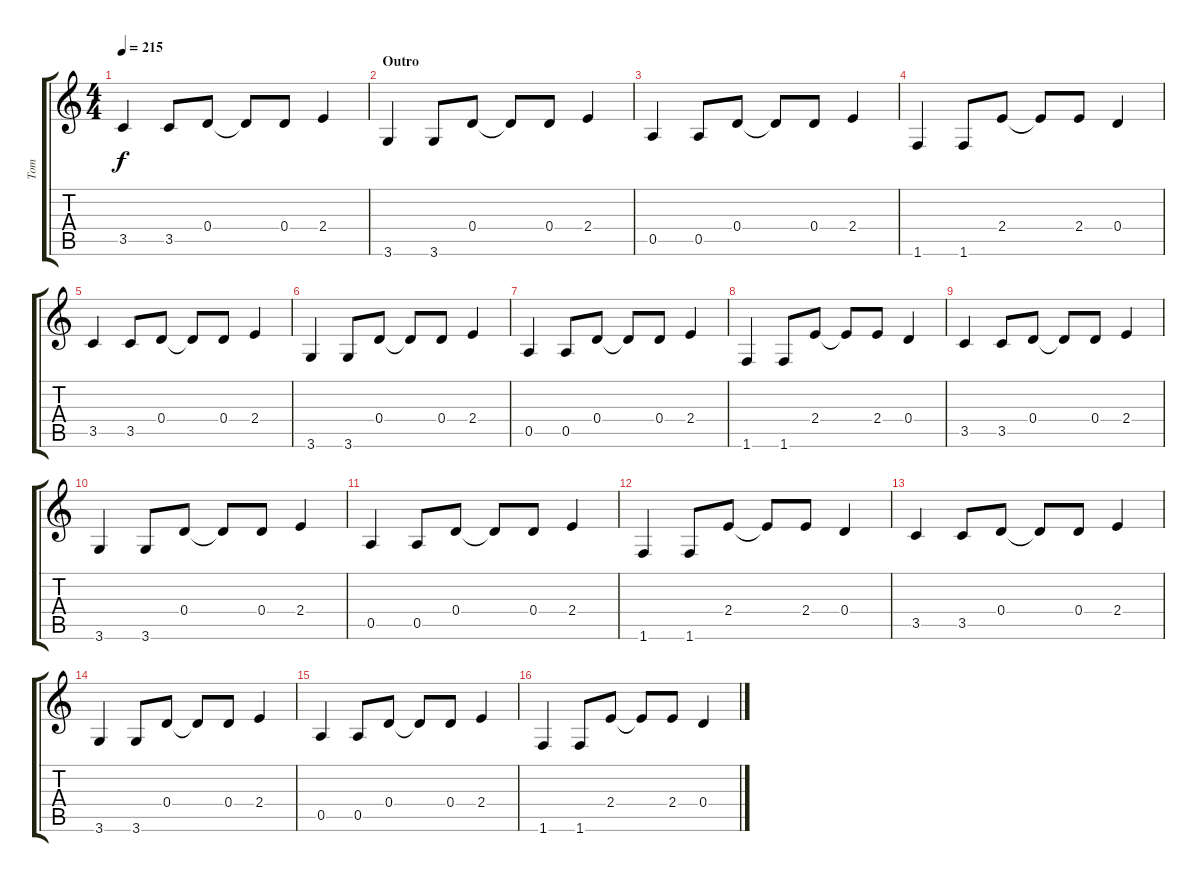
\track ("Tom " "Tom ") {instrument distortionguitar}
\staff {score tabs}
\tuning (E4 B3 G3 D3 A2 E2) {hide}
\ts (4 4)
\tempo 215
\clef g2
\ks c
3.5.4{dy f} 3.5.8 0.4.8 0.4{t}.8 0.4.8 2.4.4 |
\section ("" "Outro")
3.6.4 3.6.8 0.4.8 0.4{t}.8 0.4.8 2.4.4 |
0.5.4 0.5.8 0.4.8 0.4{t}.8 0.4.8 2.4.4 |
1.6.4 1.6.8 2.4.8 2.4{t}.8 2.4.8 0.4.4 |
3.5.4 3.5.8 0.4.8 0.4{t}.8 0.4.8 2.4.4 |
3.6.4 3.6.8 0.4.8 0.4{t}.8 0.4.8 2.4.4 |
0.5.4 0.5.8 0.4.8 0.4{t}.8 0.4.8 2.4.4 |
1.6.4 1.6.8 2.4.8 2.4{t}.8 2.4.8 0.4.4 |
3.5.4 3.5.8 0.4.8 0.4{t}.8 0.4.8 2.4.4 |
3.6.4 3.6.8 0.4.8 0.4{t}.8 0.4.8 2.4.4 |
0.5.4 0.5.8 0.4.8 0.4{t}.8 0.4.8 2.4.4 |
1.6.4 1.6.8 2.4.8 2.4{t}.8 2.4.8 0.4.4 |
3.5.4 3.5.8 0.4.8 0.4{t}.8 0.4.8 2.4.4 |
3.6.4 3.6.8 0.4.8 0.4{t}.8 0.4.8 2.4.4 |
0.5.4 0.5.8 0.4.8 0.4{t}.8 0.4.8 2.4.4 |
1.6.4 1.6.8 2.4.8 2.4{t}.8 2.4.8 0.4.4
